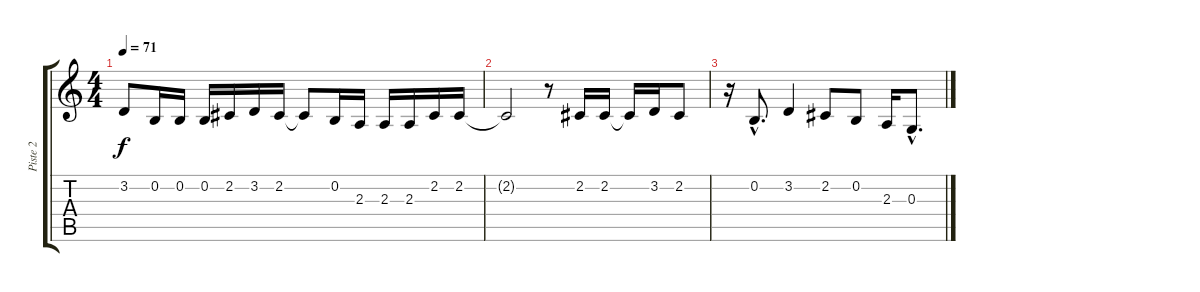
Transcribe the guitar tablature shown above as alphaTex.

\track ("Piste 2" "Piste 2") {instrument acousticgrandpiano}
\staff {score tabs}
\tuning (E4 B3 G3 D3 A2 E2) {hide}
\ts (4 4)
\tempo 71
\clef g2
\ks c
3.2{t}.8{dy f} 0.2.16 0.2.16 0.2.16 2.2.16 3.2.16 2.2.16 2.2{t}.8 0.2.16 2.3.16 2.3.16 2.3.16 2.2.16 2.2.16 |
2.2{t}.2 r.8 2.2.16 2.2.16 2.2{t}.16 3.2.16 2.2.8 |
r.16 0.2{hac}.8{d} 3.2.4 2.2.8 0.2.8 2.3.16 0.3{hac}.8{d}
